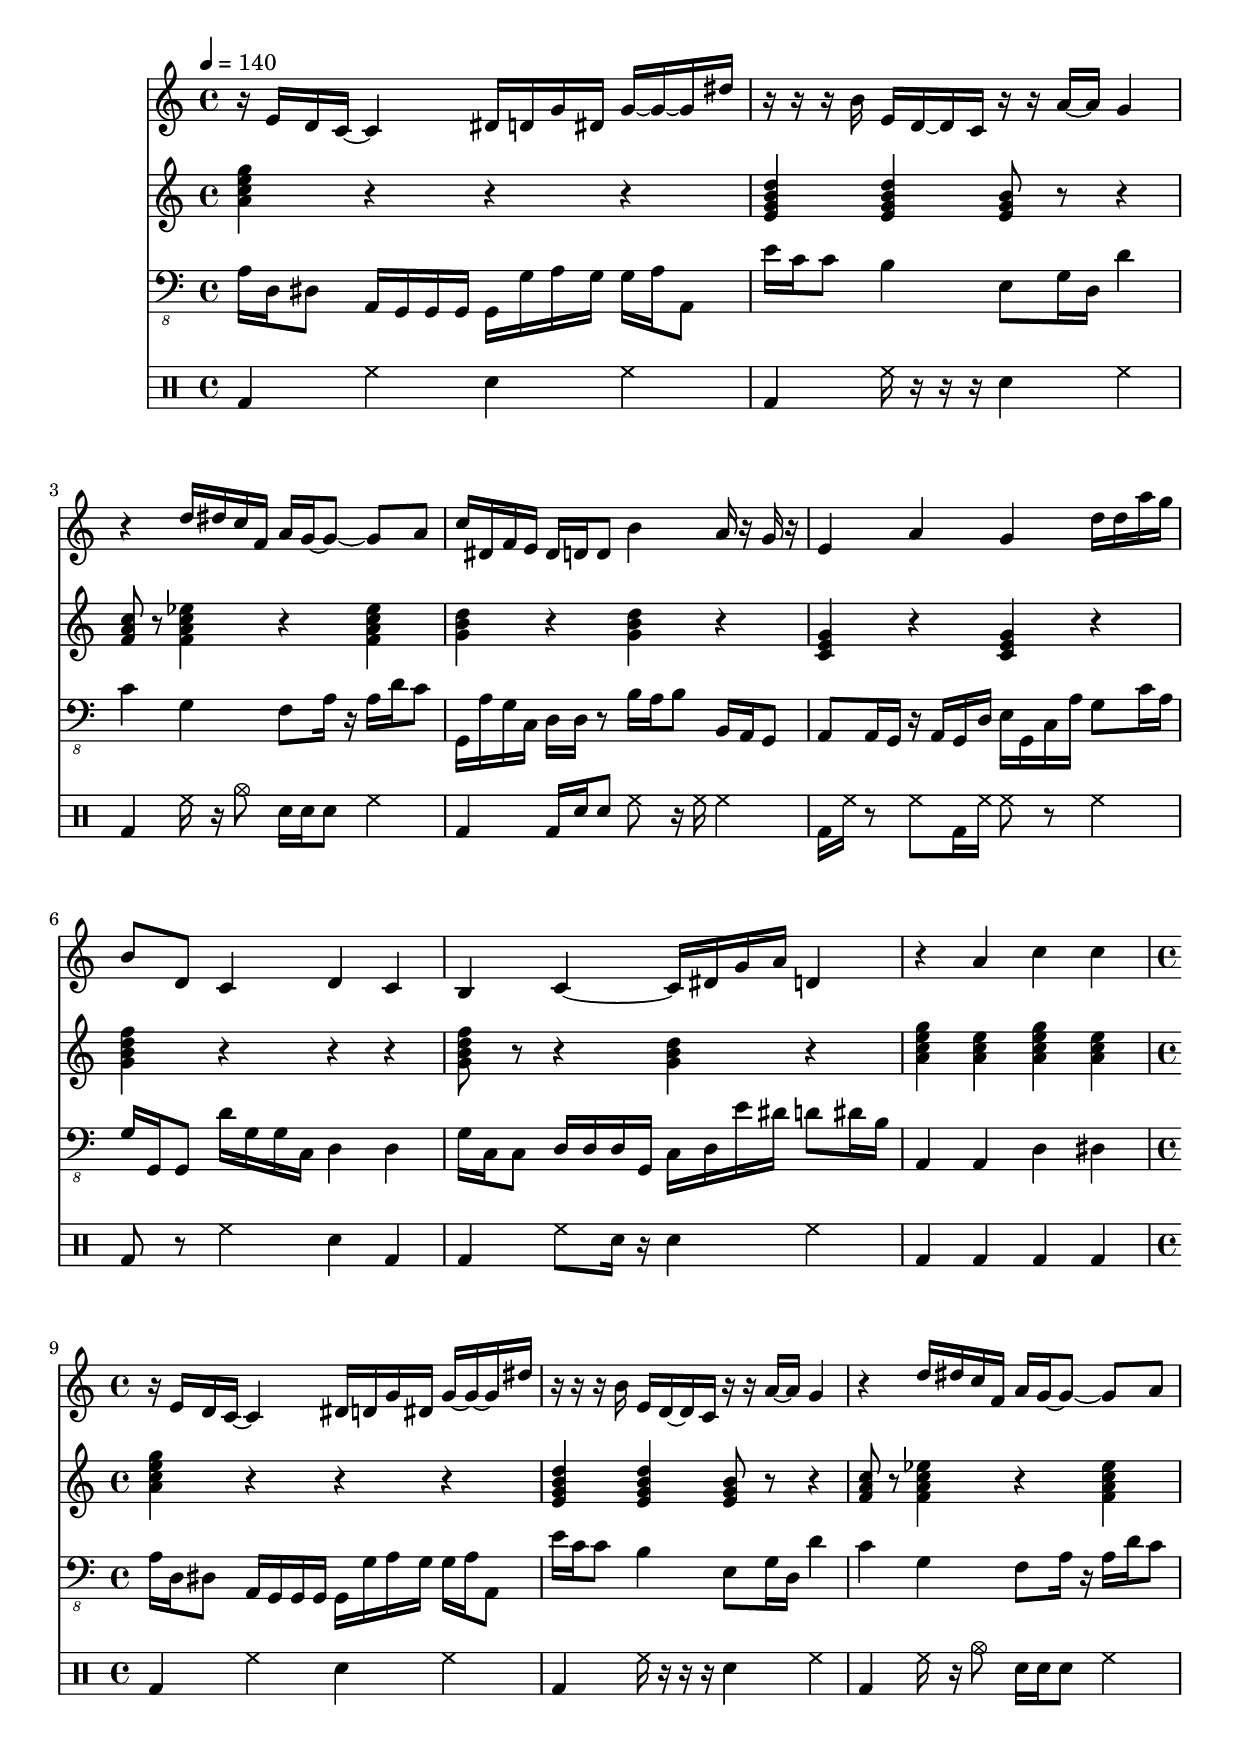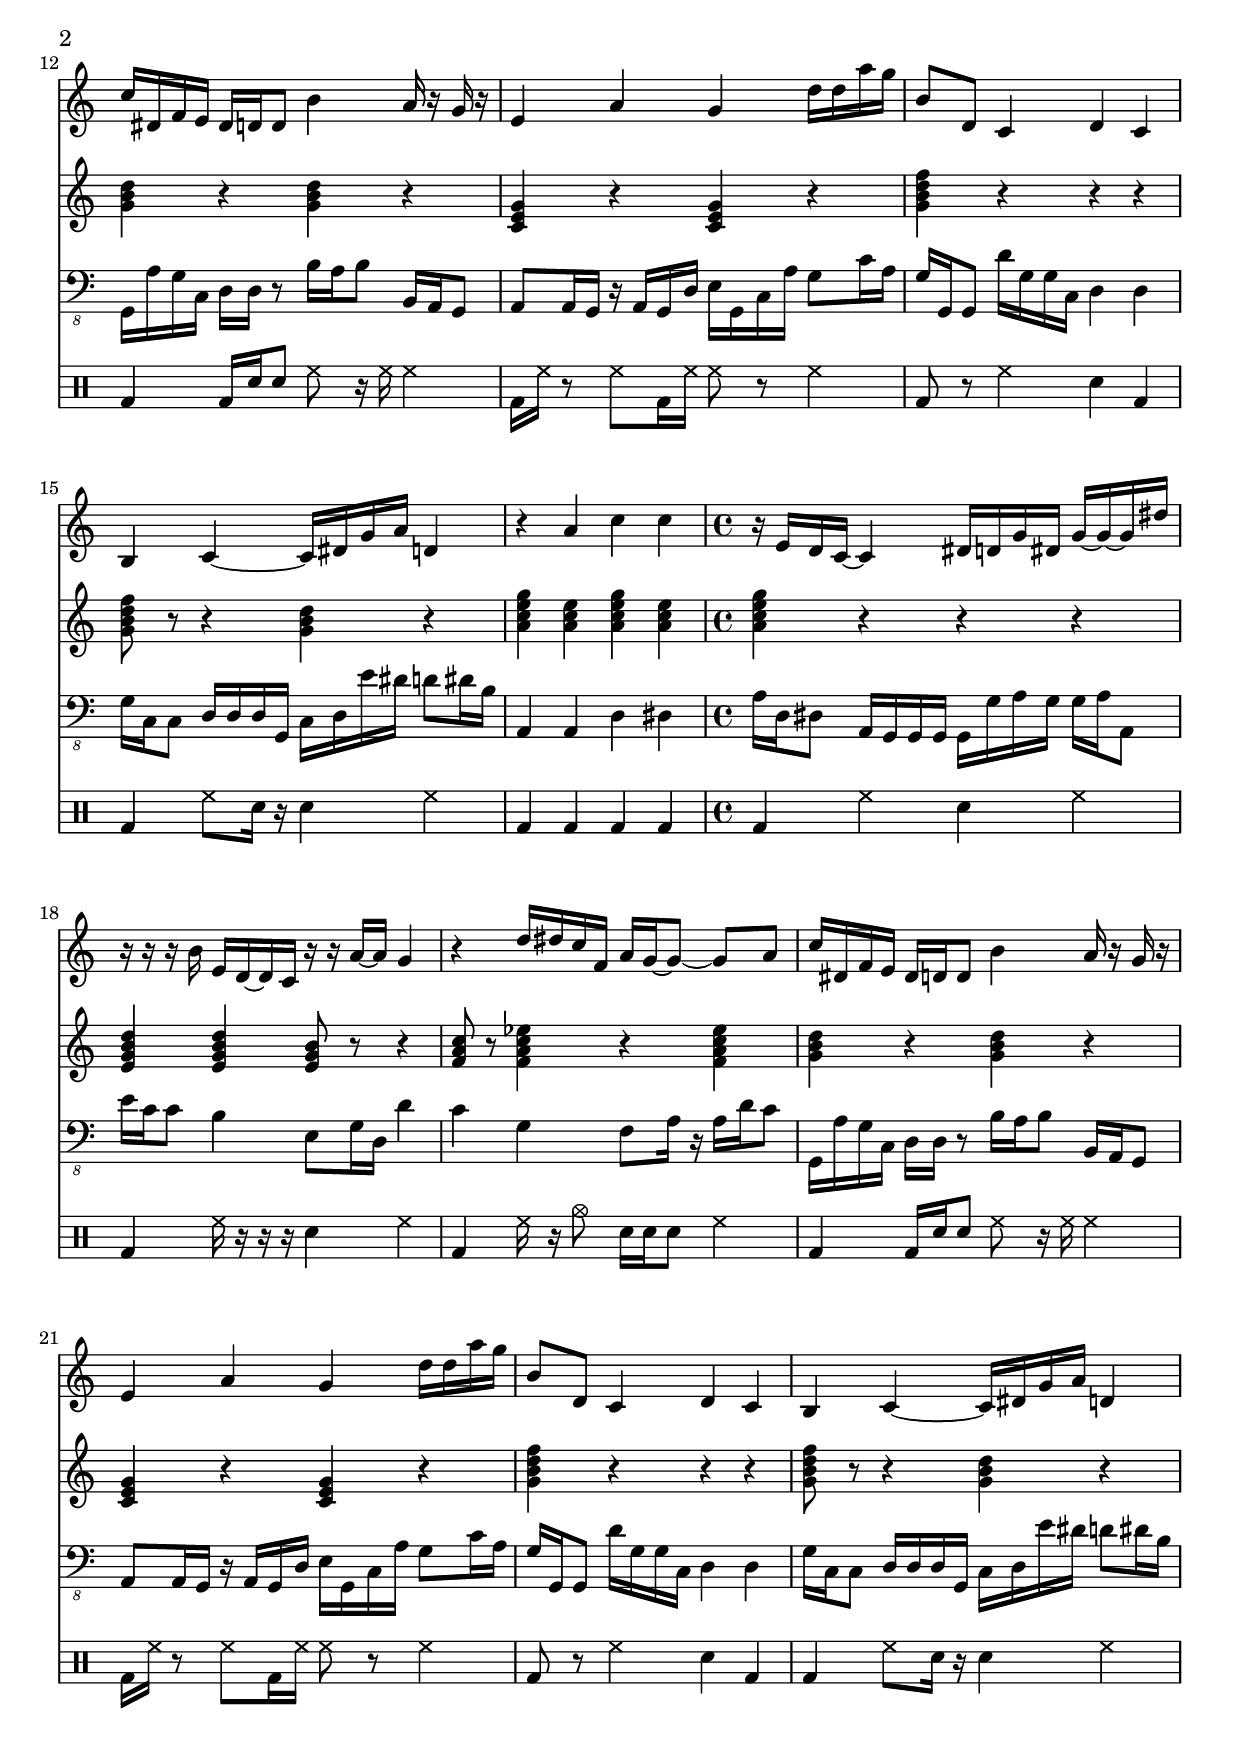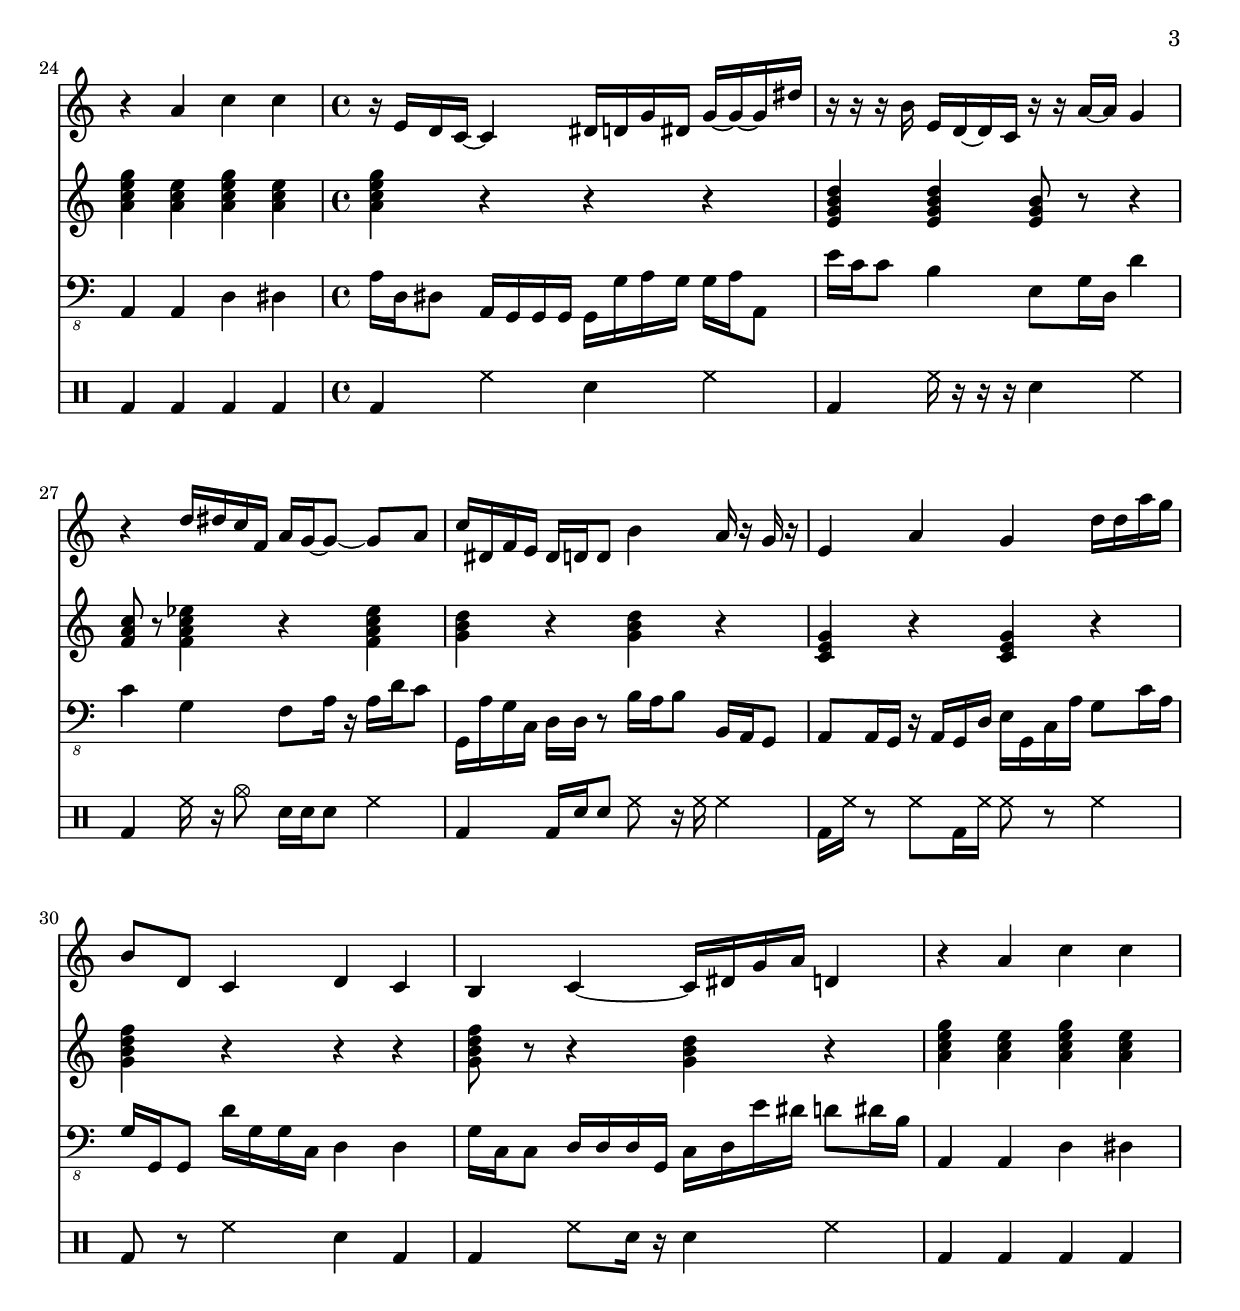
\version "2.12.1"
Melody = {
  \tempo 4=140
  \clef treble
  \repeat unfold 4 {
\time 4/4
    r16 e'16 d'16 c'16  ~ c'4 dis'16 d'16 g'16 dis'16 g'16  ~ g'16  ~ g'16 dis''16  |
    r16  ~ r16 r16 b'16 e'16 d'16  ~ d'16 c'16 r16 r16 a'16  ~ a'16 g'4  |
    r4 d''16 dis''16 c''16 f'16 a'16 g'16  ~ g'8  ~ g'8 a'8  |
    c''16 dis'16 f'16 e'16 dis'16 d'16 d'8 b'4 a'16 r16 g'16 r16  |
    e'4 a'4 g'4 d''16 d''16 a''16 g''16  |
    b'8 d'8 c'4 d'4 c'4  |
    b4 c'4  ~ c'16 dis'16 g'16 a'16 d'4  |
    r4 a'4 c''4 c''4  |
  }
}
Chords = \chordmode {
  \tempo 4=140
  \clef treble
  \repeat unfold 4 {
\time 4/4
    a4:m7 r4 r4 r4  |
    e4:m7 e4:m7 e8:m r8 r4  |
    f8 r8 f4:7 r4 f4:7  |
    g4 r4 g4 r4  |
    c4 r4 c4 r4  |
    g4:7 r4  ~ r4 r4  |
    g8:7 r8 r4 g4 r4  |
    a4:m7 a4:m a4:m7 a4:m  |
  }
}
Bass = {
  \tempo 4=140
  \clef "bass_8"
  \repeat unfold 4 {
\time 4/4
    a,16 d,16 dis,8 a,,16 g,,16 g,,16 g,,16 g,,16 g,16 a,16 g,16 g,16 a,16 a,,8  |
    e16 c16 c8 b,4 e,8 g,16 d,16 d4  |
    c4 g,4 f,8 a,16 r16 a,16 d16 c8  |
    g,,16 a,16 g,16 c,16 d,16 d,16 r8 b,16 a,16 b,8 b,,16 a,,16 g,,8  |
    a,,8 a,,16 g,,16 r16 a,,16 g,,16 d,16 e,16 g,,16 c,16 a,16 g,8 c16 a,16  |
    g,16 g,,16 g,,8 d16 g,16 g,16 c,16 d,4 d,4  |
    g,16 c,16 c,8 d,16 d,16 d,16 g,,16 c,16 d,16 e16 dis16 d8 dis16 b,16  |
    a,,4 a,,4 d,4 dis,4  |
  }
}
Drums = \drummode {
  \tempo 4=140
  \repeat unfold 4 {
\time 4/4
    bd4 hh4 sn4 hh4  |
    bd4 hh16 r16 r16 r16 sn4 hh4  |
    bd4 hh16 r16 cymc8 sn16 sn16 sn8 hh4  |
    bd4 bd16 sn16 sn8 hh8 r16 hh16 hh4  |
    bd16 hh16 r8 hh8 bd16 hh16 hh8 r8 hh4  |
    bd8 r8 hh4 sn4 bd4  |
    bd4 hh8 sn16 r16 sn4 hh4  |
    bd4 bd4 bd4 bd4  |
  }
}
\score{
  <<
    \new Staff \with {midiInstrument = #"alto sax"} \Melody
    \new Staff \with {midiInstrument = #"electric guitar (jazz)"} \Chords
    \new Staff \with {midiInstrument = #"electric bass (pick)"} \Bass
    \new DrumStaff \Drums
  >>
  \layout {}
  \midi {}
}
